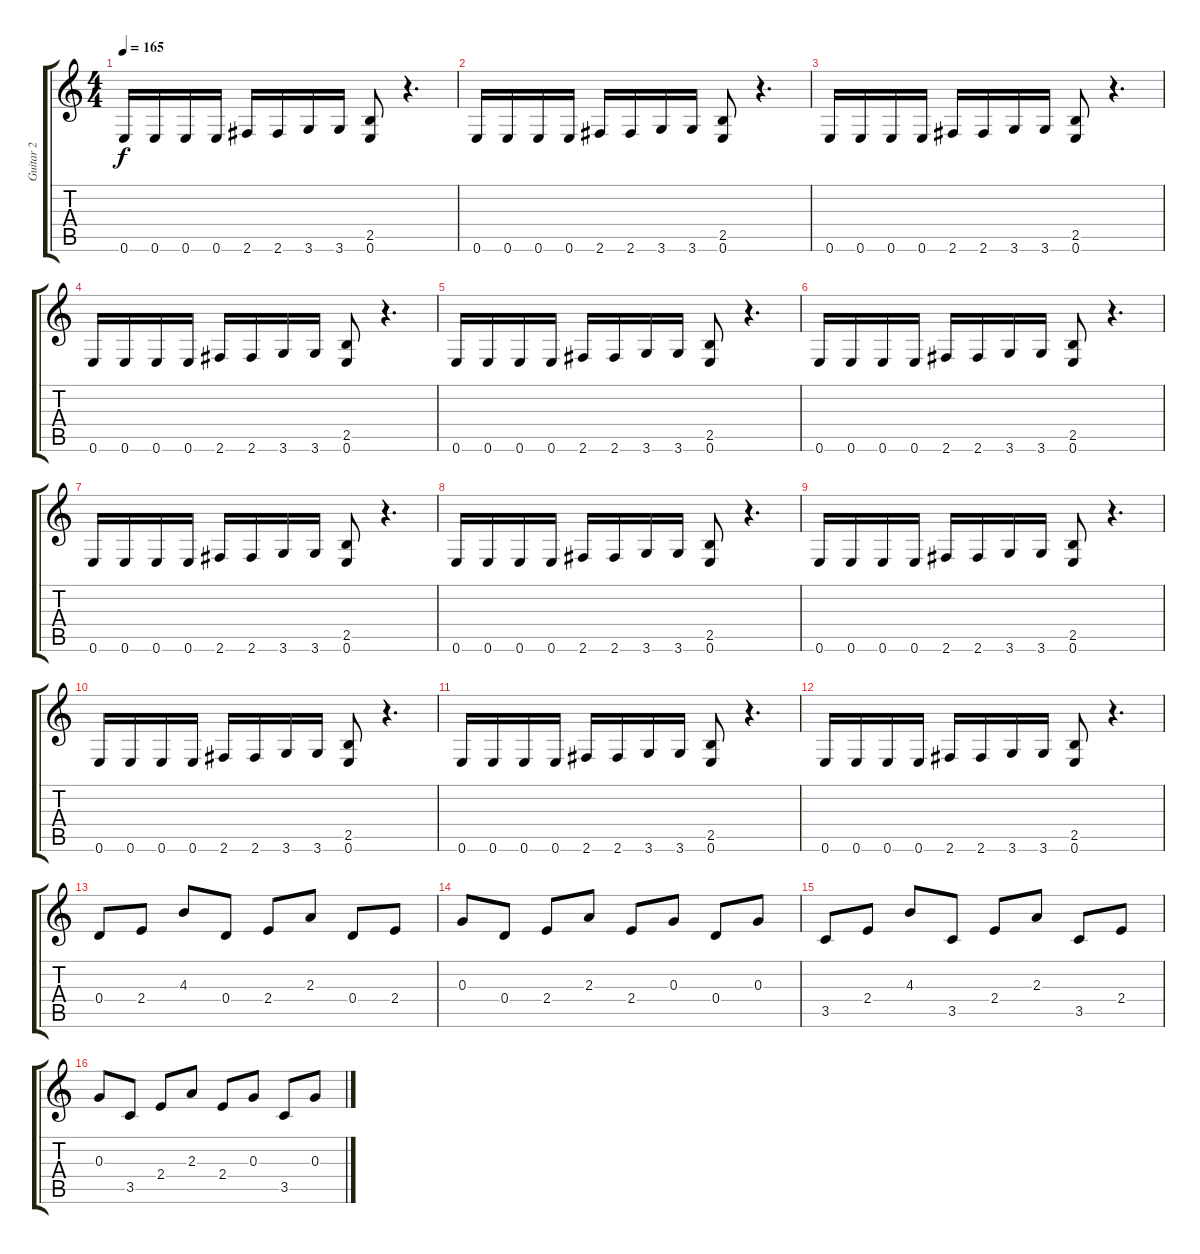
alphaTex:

\track ("Guitar 2" "Guitar 2") {instrument distortionguitar}
\staff {score tabs}
\tuning (E4 B3 G3 D3 A2 E2) {hide}
\ts (4 4)
\tempo 165
\clef g2
\ks c
0.6.16{dy f} 0.6.16 0.6.16 0.6.16 2.6.16 2.6.16 3.6.16 3.6.16 (2.5 0.6).8 r.4{d} |
0.6.16 0.6.16 0.6.16 0.6.16 2.6.16 2.6.16 3.6.16 3.6.16 (2.5 0.6).8 r.4{d} |
0.6.16 0.6.16 0.6.16 0.6.16 2.6.16 2.6.16 3.6.16 3.6.16 (2.5 0.6).8 r.4{d} |
0.6.16 0.6.16 0.6.16 0.6.16 2.6.16 2.6.16 3.6.16 3.6.16 (2.5 0.6).8 r.4{d} |
0.6.16 0.6.16 0.6.16 0.6.16 2.6.16 2.6.16 3.6.16 3.6.16 (2.5 0.6).8 r.4{d} |
0.6.16 0.6.16 0.6.16 0.6.16 2.6.16 2.6.16 3.6.16 3.6.16 (2.5 0.6).8 r.4{d} |
0.6.16 0.6.16 0.6.16 0.6.16 2.6.16 2.6.16 3.6.16 3.6.16 (2.5 0.6).8 r.4{d} |
0.6.16 0.6.16 0.6.16 0.6.16 2.6.16 2.6.16 3.6.16 3.6.16 (2.5 0.6).8 r.4{d} |
0.6.16 0.6.16 0.6.16 0.6.16 2.6.16 2.6.16 3.6.16 3.6.16 (2.5 0.6).8 r.4{d} |
0.6.16 0.6.16 0.6.16 0.6.16 2.6.16 2.6.16 3.6.16 3.6.16 (2.5 0.6).8 r.4{d} |
0.6.16 0.6.16 0.6.16 0.6.16 2.6.16 2.6.16 3.6.16 3.6.16 (2.5 0.6).8 r.4{d} |
0.6.16 0.6.16 0.6.16 0.6.16 2.6.16 2.6.16 3.6.16 3.6.16 (2.5 0.6).8 r.4{d} |
0.4.8 2.4.8 4.3.8 0.4.8 2.4.8 2.3.8 0.4.8 2.4.8 |
0.3.8 0.4.8 2.4.8 2.3.8 2.4.8 0.3.8 0.4.8 0.3.8 |
3.5.8 2.4.8 4.3.8 3.5.8 2.4.8 2.3.8 3.5.8 2.4.8 |
0.3.8 3.5.8 2.4.8 2.3.8 2.4.8 0.3.8 3.5.8 0.3.8
